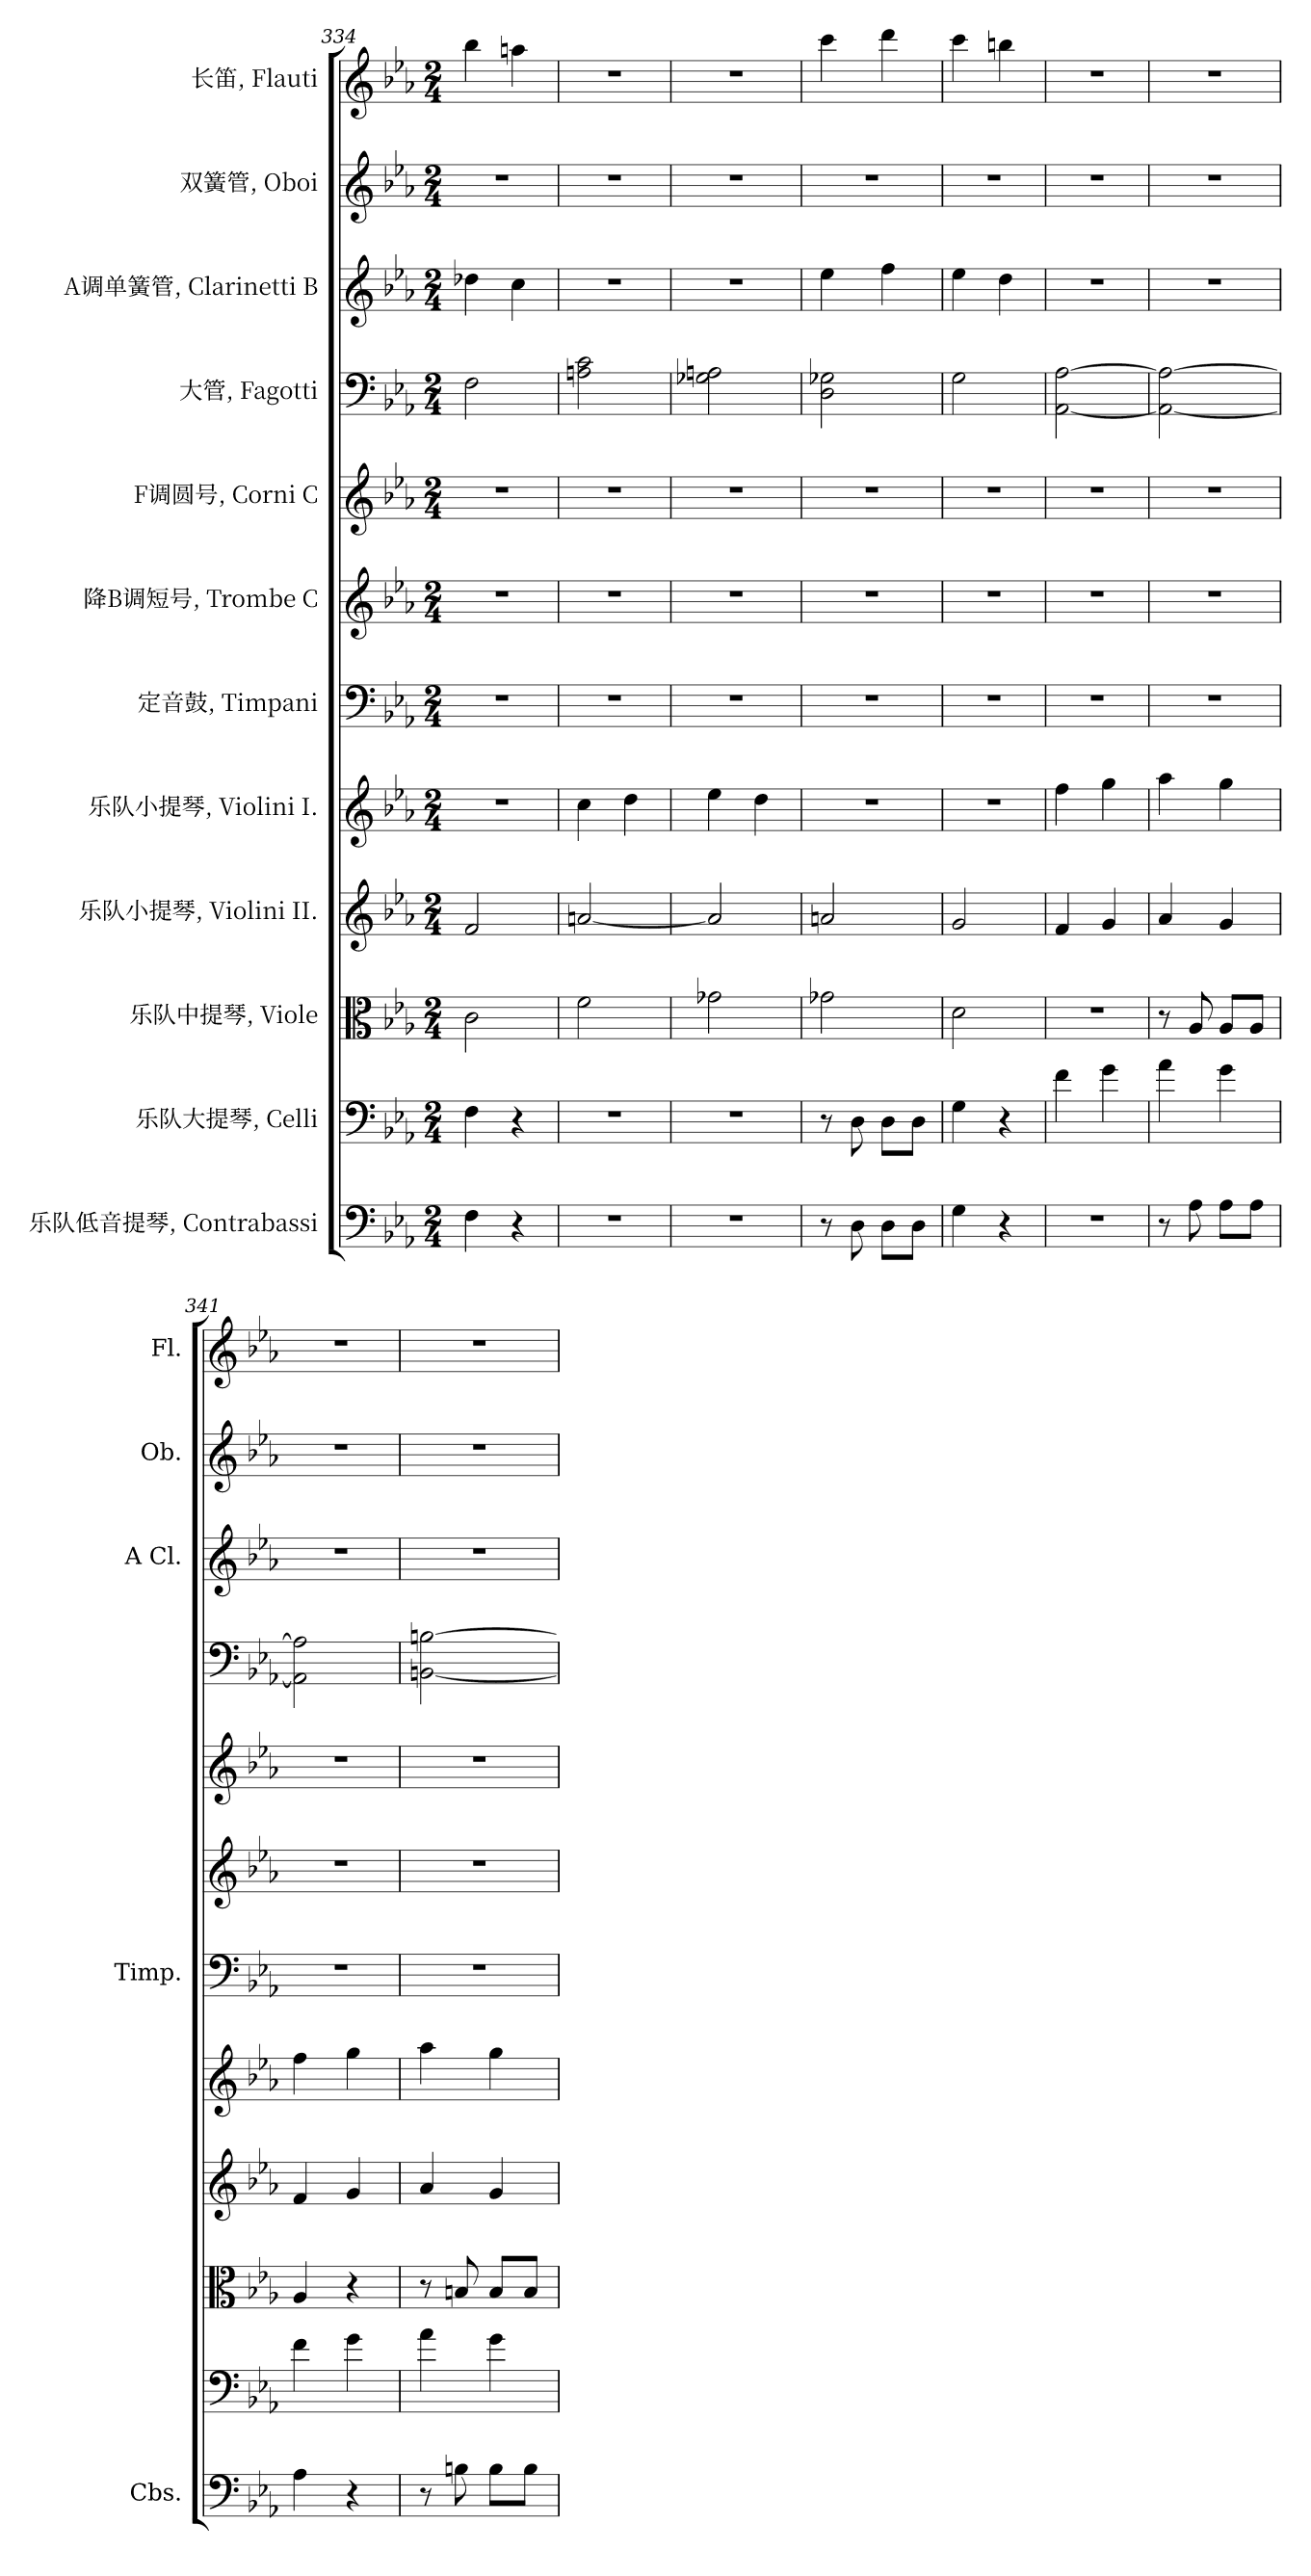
**kern	**kern	**kern	**kern	**kern	**kern	**kern	**kern	**kern	**kern	**kern	**kern
*part12	*part11	*part10	*part9	*part8	*part7	*part6	*part5	*part4	*part3	*part2	*part1
*staff12	*staff11	*staff10	*staff9	*staff8	*staff7	*staff6	*staff5	*staff4	*staff3	*staff2	*staff1
*I"乐队低音提琴, Contrabassi	*I"乐队大提琴, Celli	*I"乐队中提琴, Viole	*I"乐队小提琴, Violini II.	*I"乐队小提琴, Violini I.	*I"定音鼓, Timpani	*I"降B调短号, Trombe C	*I"F调圆号, Corni C	*I"大管, Fagotti	*I"A调单簧管, Clarinetti B	*I"双簧管, Oboi	*I"长笛, Flauti
*I'Cbs.	*	*	*	*	*I'Timp.	*	*	*	*I'A Cl.	*I'Ob.	*I'Fl.
*clefF4	*clefF4	*clefC3	*clefG2	*clefG2	*clefF4	*clefG2	*clefG2	*clefF4	*clefG2	*clefG2	*clefG2
*ITrd7c12	*	*	*	*	*	*ITrd1c2	*ITrd4c7	*	*ITrd2c3	*	*
*k[b-e-a-]	*k[b-e-a-]	*k[b-e-a-]	*k[b-e-a-]	*k[b-e-a-]	*k[b-e-a-]	*k[b-e-a-d-g-]	*k[b-e-a-d-]	*k[b-e-a-]	*k[]	*k[b-e-a-]	*k[b-e-a-]
*M2/4	*M2/4	*M2/4	*M2/4	*M2/4	*M2/4	*M2/4	*M2/4	*M2/4	*M2/4	*M2/4	*M2/4
=334	=334	=334	=334	=334	=334	=334	=334	=334	=334	=334	=334
4FF\	4F\	2c\	2f/	2r	2r	2r	2r	2F\	4b-X\	2r	4bb-\
4r	4r	.	.	.	.	.	.	.	4a\	.	4aan\
=335	=335	=335	=335	=335	=335	=335	=335	=335	=335	=335	=335
2r	2r	2f\	[2an/	4cc\	2r	2r	2r	2An\ 2c\	2r	2r	2r
.	.	.	.	4dd\	.	.	.	.	.	.	.
=336	=336	=336	=336	=336	=336	=336	=336	=336	=336	=336	=336
2r	2r	2g-X\	2a/]	4ee-\	2r	2r	2r	2G-X\ 2An\	2r	2r	2r
.	.	.	.	4dd\	.	.	.	.	.	.	.
=337	=337	=337	=337	=337	=337	=337	=337	=337	=337	=337	=337
8r	8r	2g-X\	2an/	2r	2r	2r	2r	2D\ 2G-X\	4cc\	2r	4ccc\
8DD\	8D\	.	.	.	.	.	.	.	.	.	.
8DD\L	8D\L	.	.	.	.	.	.	.	4dd\	.	4ddd\
8DD\J	8D\J	.	.	.	.	.	.	.	.	.	.
!!LO:PB:g=z
=338	=338	=338	=338	=338	=338	=338	=338	=338	=338	=338	=338
4GG\	4G\	2d\	2g/	2r	2r	2r	2r	2G\	4cc\	2r	4ccc\
4r	4r	.	.	.	.	.	.	.	4b\	.	4bbn\
=339	=339	=339	=339	=339	=339	=339	=339	=339	=339	=339	=339
2r	4f\	2r	4f/	4ff\	2r	2r	2r	[2AA-\ [2A-\	2r	2r	2r
.	4g\	.	4g/	4gg\	.	.	.	.	.	.	.
=340	=340	=340	=340	=340	=340	=340	=340	=340	=340	=340	=340
8r	4a-\	8r	4a-/	4aa-\	2r	2r	2r	2AA-\_ 2A-\_	2r	2r	2r
8AA-\	.	8A-/	.	.	.	.	.	.	.	.	.
8AA-\L	4g\	8A-/L	4g/	4gg\	.	.	.	.	.	.	.
8AA-\J	.	8A-/J	.	.	.	.	.	.	.	.	.
=341	=341	=341	=341	=341	=341	=341	=341	=341	=341	=341	=341
4AA-\	4f\	4A-/	4f/	4ff\	2r	2r	2r	2AA-\] 2A-\]	2r	2r	2r
4r	4g\	4r	4g/	4gg\	.	.	.	.	.	.	.
=342	=342	=342	=342	=342	=342	=342	=342	=342	=342	=342	=342
8r	4a-\	8r	4a-/	4aa-\	2r	2r	2r	[2BBn\ [2Bn\	2r	2r	2r
8BBn\	.	8Bn/	.	.	.	.	.	.	.	.	.
8BB\L	4g\	8B/L	4g/	4gg\	.	.	.	.	.	.	.
8BB\J	.	8B/J	.	.	.	.	.	.	.	.	.
=	=	=	=	=	=	=	=	=	=	=	=
*-	*-	*-	*-	*-	*-	*-	*-	*-	*-	*-	*-
